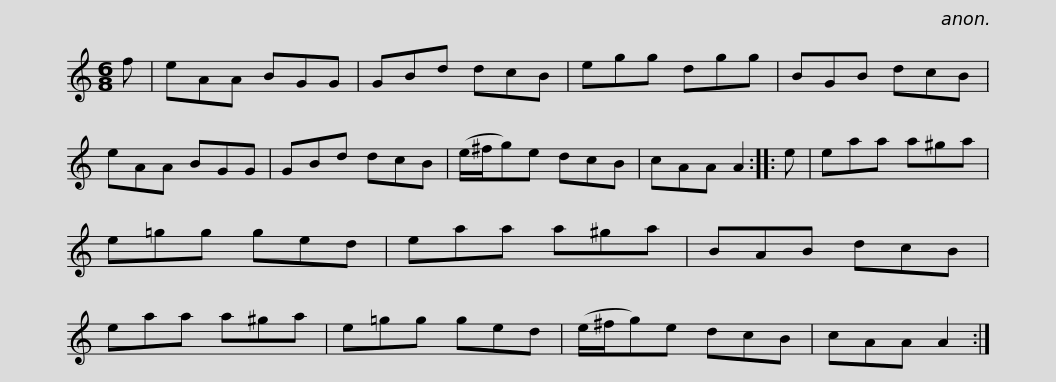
X:1
L:1/8
M:6/8
I:linebreak $
K:C
V:1 treble
V:1
 f | eAA BGG | GBd dcB | egg dgg | BGB dcB | %5
 eAA BGG | GBd dcB | (e/^f/g)e dcB |$ cAA A2 :: e | %10
 eaa a^ga | e=gg ged | eaa a^ga | BAB dcB | eaa a^ga |$ %15
 e=gg ged | (e/^f/g)e dcB | cAA A2 :| %18
